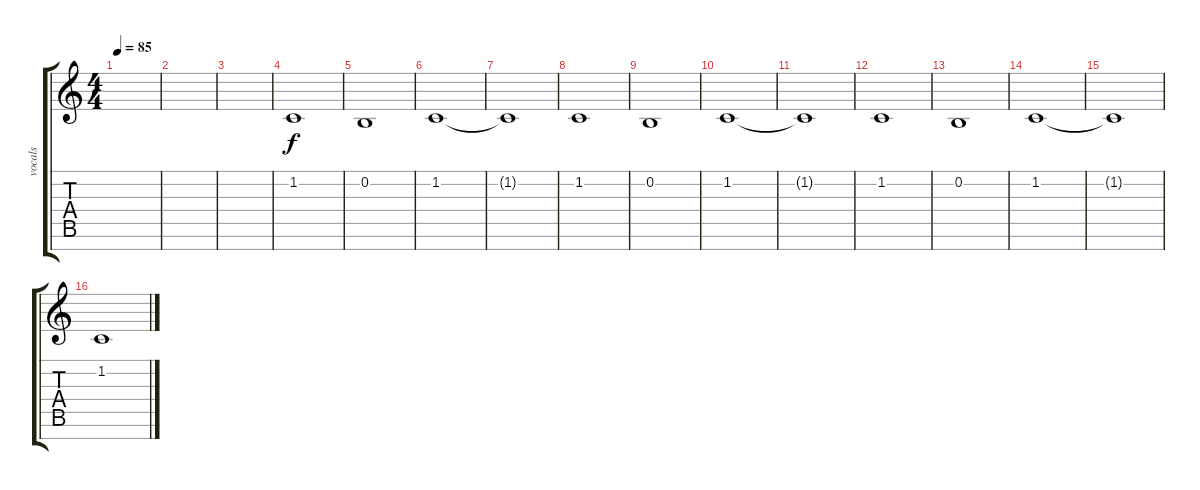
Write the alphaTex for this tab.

\track ("vocals" "vocals") {instrument synthvoice}
\staff {score tabs}
\tuning (E4 B3 G3 D3 A2 E2 B1) {hide}
\ts (4 4)
\tempo 85
\clef g2
\ks c
|
|
|
\section ("" "")
1.2.1 |
0.2.1 |
1.2.1 |
1.2{t}.1 |
1.2.1 |
0.2.1 |
1.2.1 |
1.2{t}.1 |
1.2.1 |
0.2.1 |
1.2.1 |
1.2{t}.1 |
1.2.1
